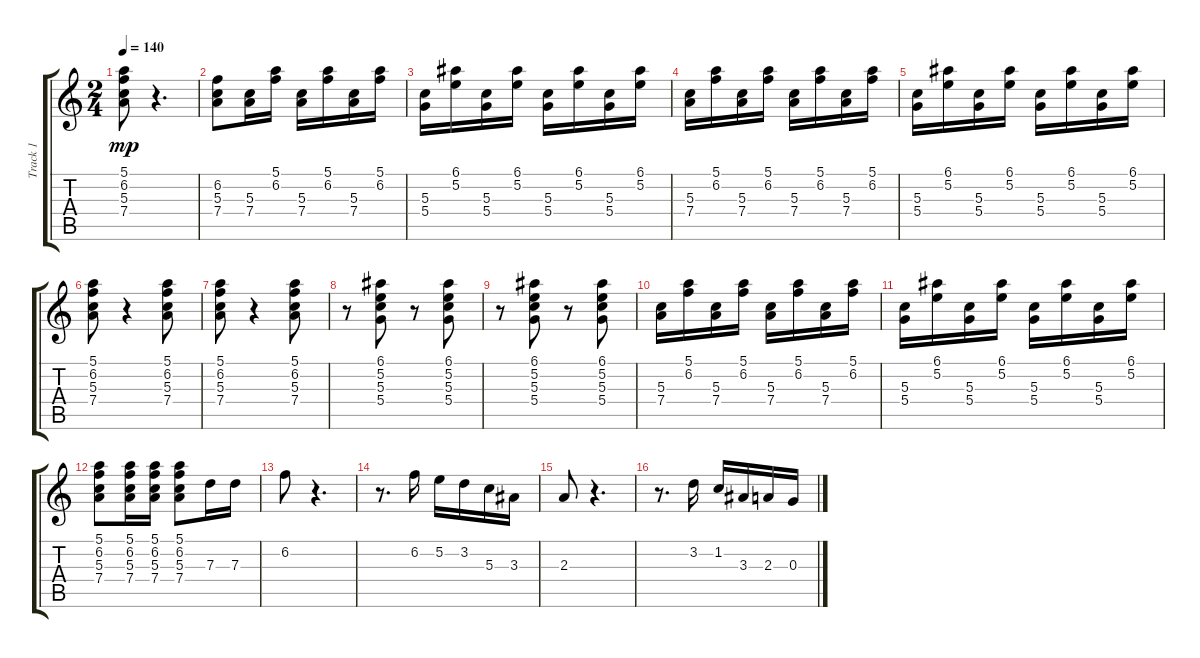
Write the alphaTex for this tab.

\track ("Track 1" "Track 1") {instrument acousticguitarnylon}
\staff {score tabs}
\tuning (E4 B3 G3 D3 A2 E2) {hide}
\ts (2 4)
\tempo 140
\clef g2
\ks c
(5.1 6.2 5.3 7.4).8{dy mp} r.4{d} |
(6.2 5.3 7.4).8 (5.3 7.4).16 (5.1 6.2).16 (5.3 7.4).16 (5.1 6.2).16 (5.3 7.4).16 (5.1 6.2).16 |
(5.3 5.4).16 (6.1 5.2).16 (5.3 5.4).16 (6.1 5.2).16 (5.3 5.4).16 (6.1 5.2).16 (5.3 5.4).16 (6.1 5.2).16 |
(5.3 7.4).16 (5.1 6.2).16 (5.3 7.4).16 (5.1 6.2).16 (5.3 7.4).16 (5.1 6.2).16 (5.3 7.4).16 (5.1 6.2).16 |
(5.3 5.4).16 (6.1 5.2).16 (5.3 5.4).16 (6.1 5.2).16 (5.3 5.4).16 (6.1 5.2).16 (5.3 5.4).16 (6.1 5.2).16 |
(5.1 6.2 5.3 7.4).8 r.4 (5.1 6.2 5.3 7.4).8 |
(5.1 6.2 5.3 7.4).8 r.4 (5.1 6.2 5.3 7.4).8 |
r.8 (6.1 5.2 5.3 5.4).8 r.8 (6.1 5.2 5.3 5.4).8 |
r.8 (6.1 5.2 5.3 5.4).8 r.8 (6.1 5.2 5.3 5.4).8 |
(5.3 7.4).16 (5.1 6.2).16 (5.3 7.4).16 (5.1 6.2).16 (5.3 7.4).16 (5.1 6.2).16 (5.3 7.4).16 (5.1 6.2).16 |
(5.3 5.4).16 (6.1 5.2).16 (5.3 5.4).16 (6.1 5.2).16 (5.3 5.4).16 (6.1 5.2).16 (5.3 5.4).16 (6.1 5.2).16 |
(5.1 6.2 5.3 7.4).8 (5.1 6.2 5.3 7.4).16 (5.1 6.2 5.3 7.4).16 (5.1 6.2 5.3 7.4).8 7.3.16 7.3.16 |
6.2.8 r.4{d} |
r.8{d} 6.2.16 5.2.16 3.2.16 5.3.16 3.3.16 |
2.3.8 r.4{d} |
r.8{d} 3.2.16 1.2.16 3.3.16 2.3.16 0.3.16
